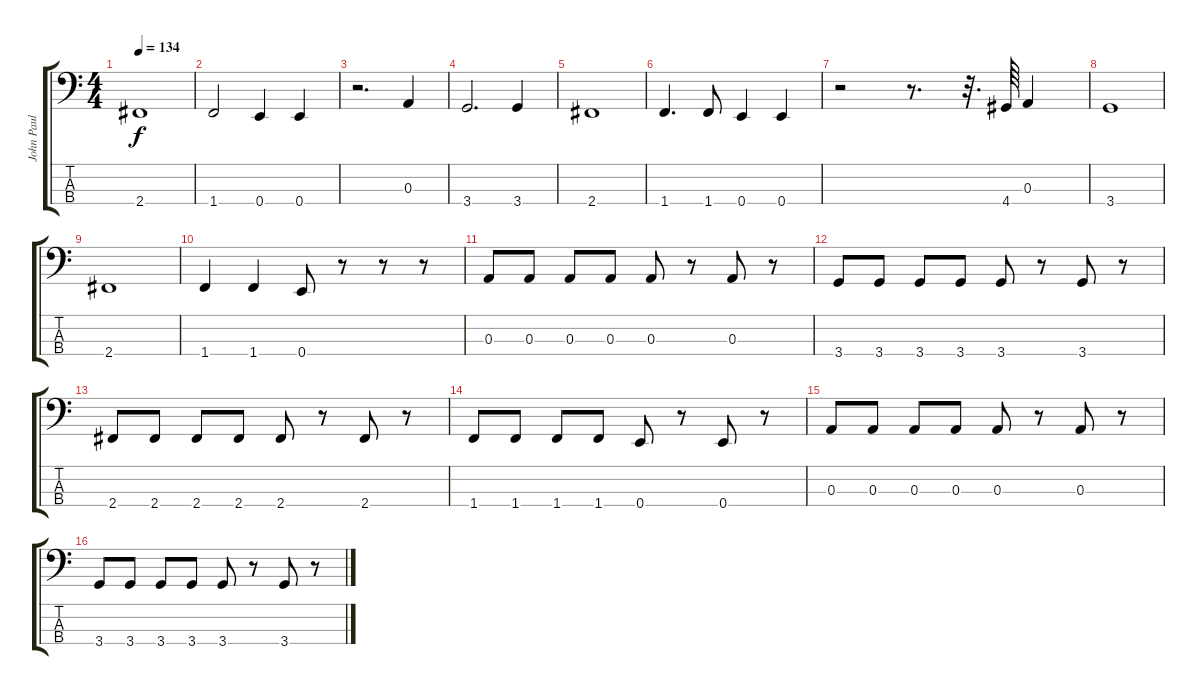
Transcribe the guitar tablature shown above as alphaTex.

\track ("John Paul Jones - Bass Guitar" "John Paul ") {instrument electricbassfinger}
\staff {score tabs}
\tuning (G2 D2 A1 E1) {hide}
\ts (4 4)
\tempo 134
\clef f4
\ks c
2.4.1{dy f} |
1.4.2 0.4.4 0.4.4 |
r.2{d} 0.3.4 |
3.4.2{d} 3.4.4 |
2.4.1 |
1.4.4{d} 1.4.8 0.4.4 0.4.4 |
r.2 r.8{d} r.32{d} 4.4.64 0.3.4 |
3.4.1 |
2.4.1 |
1.4.4 1.4.4 0.4.8 r.8 r.8 r.8 |
0.3.8 0.3.8 0.3.8 0.3.8 0.3.8 r.8 0.3.8 r.8 |
3.4.8 3.4.8 3.4.8 3.4.8 3.4.8 r.8 3.4.8 r.8 |
2.4.8 2.4.8 2.4.8 2.4.8 2.4.8 r.8 2.4.8 r.8 |
1.4.8 1.4.8 1.4.8 1.4.8 0.4.8 r.8 0.4.8 r.8 |
0.3.8 0.3.8 0.3.8 0.3.8 0.3.8 r.8 0.3.8 r.8 |
3.4.8 3.4.8 3.4.8 3.4.8 3.4.8 r.8 3.4.8 r.8
